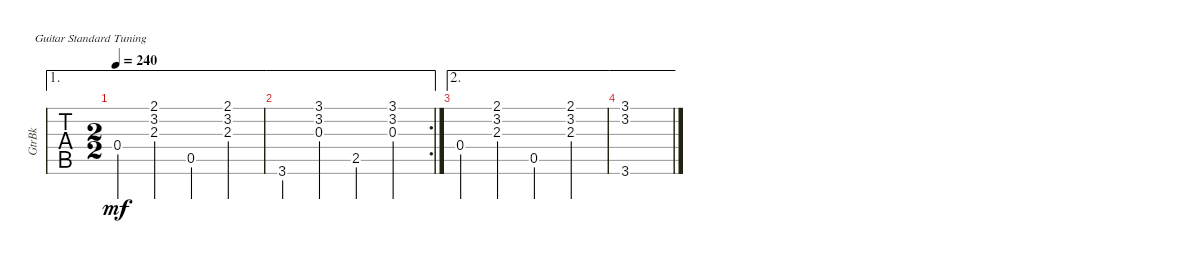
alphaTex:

\bracketExtendMode groupsimilarinstruments
\singleTrackTrackNamePolicy allsystems
\multiTrackTrackNamePolicy allsystems
\otherSystemsTrackNameOrientation horizontal
\track ("GtrBk" "GtrBk") {instrument acousticguitarsteel}
\staff {tabs}
\tuning (E4 B3 G3 D3 A2 E2)
\ae 1
\ts (2 2)
\scale
0.337508
\tempo 240
\accidentals auto
\clef g2
\ottava regular
\simile none
\ks g
0.4.4{dy mf} (2.3 3.2 2.1).4 0.5.4 (2.3 3.2 2.1).4 |
\ae 1
\rc 2
\scale
0.295833 3.6.4 (3.1 3.2 0.3).4 2.5.4 (3.1 3.2 0.3).4 |
\ae 2
\scale
0.306374 0.4.4 (2.3 3.2 2.1).4 0.5.4 (2.3 3.2 2.1).4 |
\ae 2
\scale
0.0600649 (3.6 3.1 3.2).1
